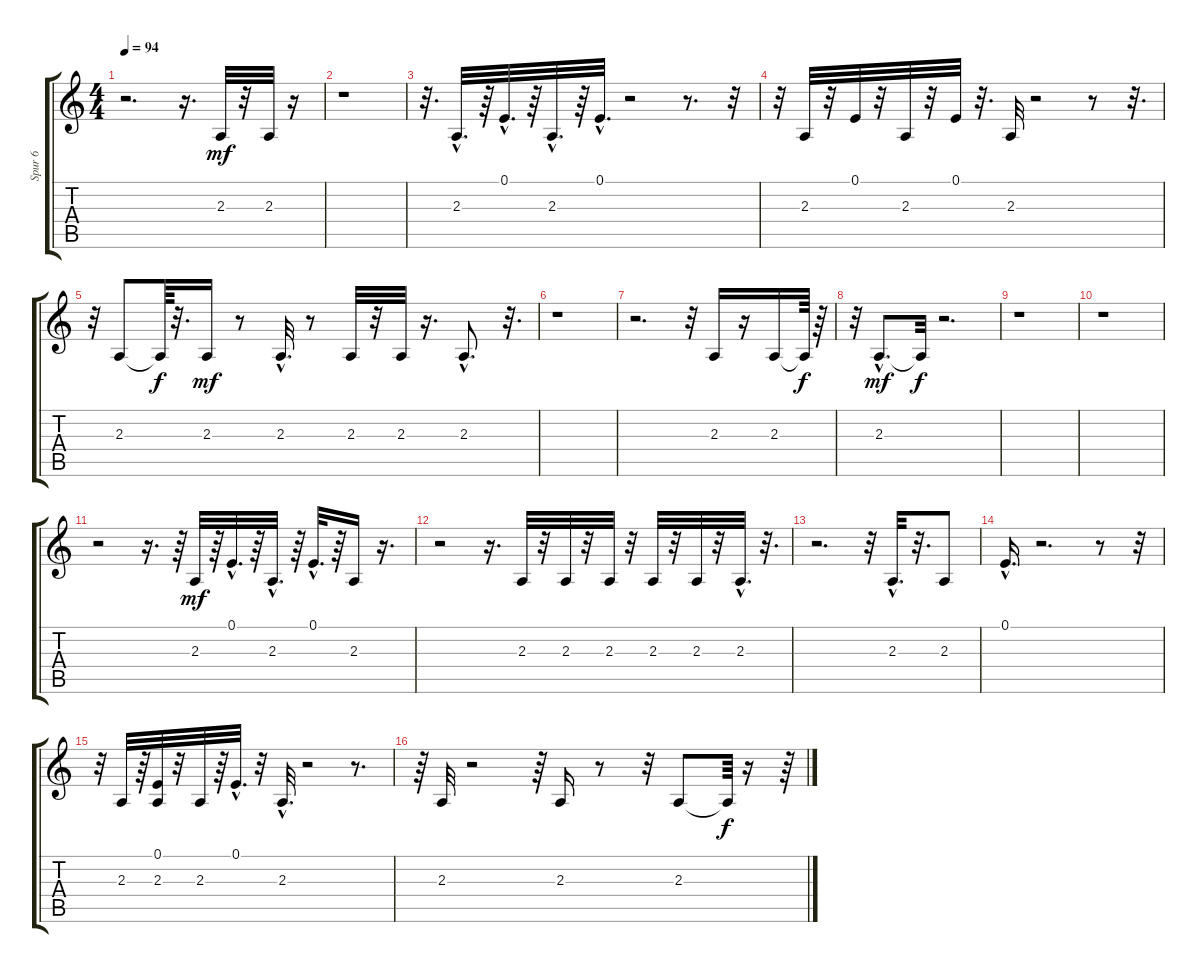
\track ("Spur 6" "Spur 6") {instrument oboe}
\staff {score tabs}
\tuning (E4 B3 G3 D3 A2 E2) {hide}
\ts (4 4)
\tempo 94
\clef g2
\ks c
r.2{d dy f} r.16{d} 2.3.32{dy mf} r.32 2.3.32 r.16 |
r.1 |
r.32{d} 2.3{hac}.32{d} r.64 0.1{hac}.32{d} r.64 2.3{hac}.32{d} r.64 0.1{hac}.32{d} r.2 r.8{d} r.32 |
r.32 2.3.32 r.32 0.1.32 r.32 2.3.32 r.32 0.1.32 r.32{d} 2.3.32 r.2 r.8 r.32{d} |
r.32 2.3.8 2.3{t}.64{dy f} r.32{d} 2.3.16{dy mf} r.8 2.3{hac}.32{d} r.8 2.3.32 r.32 2.3.32 r.16{d} 2.3{hac}.8{d} r.32{d} |
r.1 |
r.2{d} r.32 2.3.16 r.16 2.3.16 2.3{t}.64{dy f} r.64 |
r.32 2.3{hac}.8{d dy mf} 2.3{t}.32{dy f} r.2{d} |
r.1 |
r.1 |
r.2 r.16{d} r.64 2.3.32{dy mf} r.64 0.1{hac}.32{d} r.64 2.3{hac}.32{d} r.64 0.1{hac}.32{d} r.64 2.3.16 r.16{d} |
r.2 r.16{d} 2.3.32 r.32 2.3.32 r.32 2.3.32 r.32 2.3.32 r.32 2.3.32 r.32 2.3{hac}.32{d} r.32{d} |
r.2{d} r.32 2.3{hac}.32{d} r.32{d} 2.3.8 |
0.1{hac}.16{d} r.2{d} r.8 r.32 |
r.32 2.3.32 r.64 (0.1 2.3).32 r.32 2.3.32 r.64 0.1{hac}.32{d} r.32 2.3{hac}.32{d} r.2 r.8{d} |
r.64 2.3.32 r.2 r.64 2.3.16 r.8 r.32 2.3.8 2.3{t}.64{dy f} r.16 r.64
